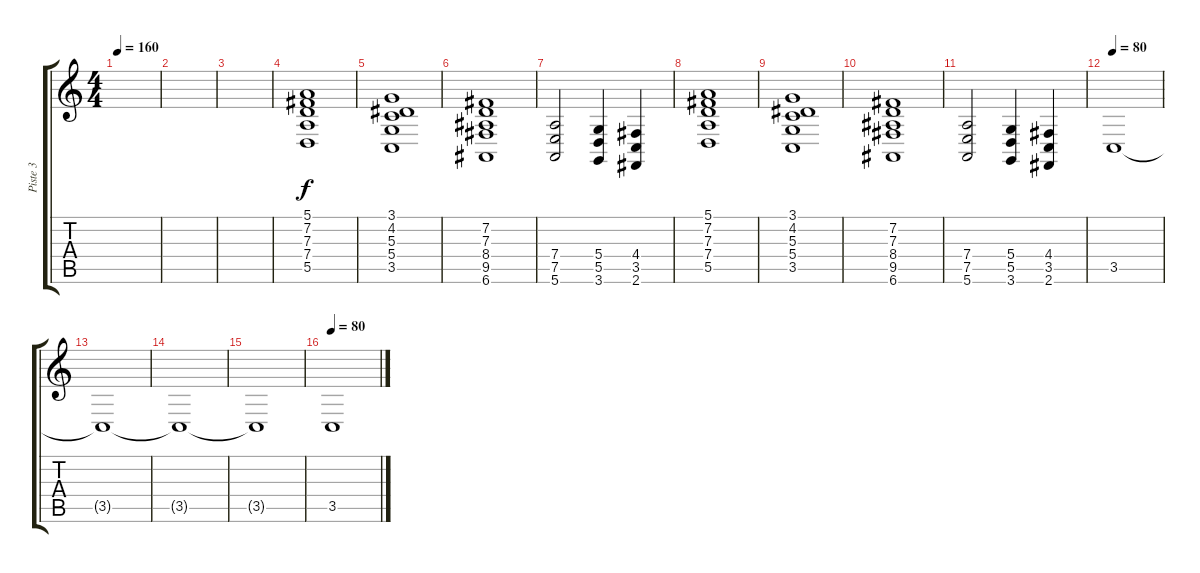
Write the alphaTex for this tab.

\track ("Piste 3" "Piste 3") {instrument stringensemble1}
\staff {score tabs}
\tuning (E4 B3 G3 D3 A2 E2) {hide}
\ts (4 4)
\tempo 160
\clef g2
\ks c
|
|
|
(5.1 7.2 7.3 7.4 5.5).1{volume 9 instrument churchorgan} |
(3.1 4.2 5.3 5.4 3.5).1 |
(7.2 7.3 8.4 9.5 6.6).1 |
(7.4 7.5 5.6).2 (5.4 5.5 3.6).4 (4.4 3.5 2.6).4 |
(5.1 7.2 7.3 7.4 5.5).1{volume 9 instrument churchorgan} |
(3.1 4.2 5.3 5.4 3.5).1 |
(7.2 7.3 8.4 9.5 6.6).1 |
(7.4 7.5 5.6).2 (5.4 5.5 3.6).4 (4.4 3.5 2.6).4 |
\tempo 80
3.5.1{volume 12 instrument stringensemble1} |
3.5{t}.1 |
3.5{t}.1 |
3.5{t}.1 |
\tempo 80
3.5.1{volume 12 instrument stringensemble1}
